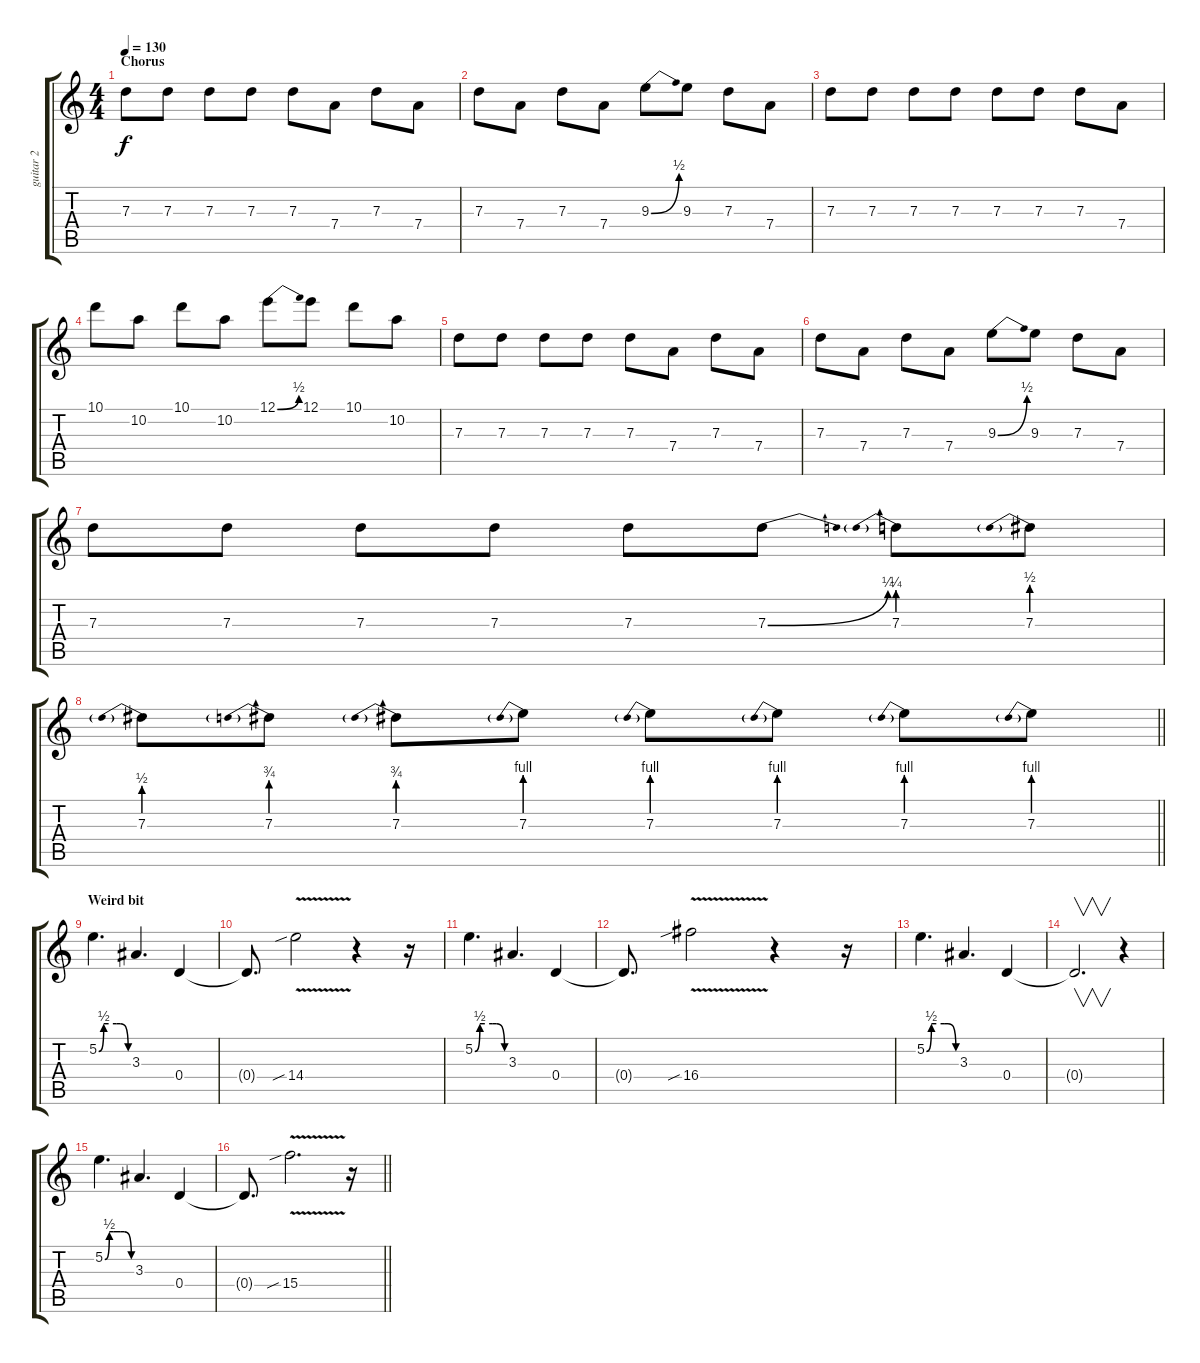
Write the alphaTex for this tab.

\track ("guitar 2" "guitar 2") {instrument overdrivenguitar}
\staff {score tabs}
\tuning (E4 B3 G3 D3 A2 D2) {hide}
\ts (4 4)
\section ("" "Chorus")
\tempo 130
\clef g2
\ks c
7.3.8{dy f} 7.3.8 7.3.8 7.3.8 7.3.8 7.4.8 7.3.8 7.4.8 |
7.3.8 7.4.8 7.3.8 7.4.8 9.3{be (bend 0 0 60 2)}.8 9.3.8 7.3.8 7.4.8 |
7.3.8 7.3.8 7.3.8 7.3.8 7.3.8 7.3.8 7.3.8 7.4.8 |
10.1.8 10.2.8 10.1.8 10.2.8 12.1{be (bend 0 0 60 2)}.8 12.1.8 10.1.8 10.2.8 |
7.3.8 7.3.8 7.3.8 7.3.8 7.3.8 7.4.8 7.3.8 7.4.8 |
7.3.8 7.4.8 7.3.8 7.4.8 9.3{be (bend 0 0 60 2)}.8 9.3.8 7.3.8 7.4.8 |
7.3.8 7.3.8 7.3.8 7.3.8 7.3.8 7.3{be (bend 0 0 60 1)}.8 7.3{be (prebend 0 1 60 1)}.8 7.3{be (prebend 0 2 60 2)}.8 |
\barLineRight lightlight
7.3{be (prebend 0 2 60 2)}.8 7.3{be (prebend 0 3 60 3)}.8 7.3{be (prebend 0 3 60 3)}.8 7.3{be (prebend 0 4 60 4)}.8 7.3{be (prebend 0 4 60 4)}.8 7.3{be (prebend 0 4 60 4)}.8 7.3{be (prebend 0 4 60 4)}.8 7.3{be (prebend 0 4 60 4)}.8 |
\section ("" "Weird bit")
5.2{be (custom 0 0 10 2 20 2 36 2 44 2 60 0)}.4{d} 3.3.4{d} 0.4.4 |
0.4{t}.8{d} 14.4{v sib}.2 r.4 r.16 |
5.2{be (custom 0 0 10 2 20 2 36 2 44 2 60 0)}.4{d} 3.3.4{d} 0.4.4 |
0.4{t}.8{d} 16.4{v sib}.2 r.4 r.16 |
5.2{be (custom 0 0 10 2 20 2 36 2 44 2 60 0)}.4{d} 3.3.4{d} 0.4.4 |
0.4{t}.2{v d} r.4 |
5.2{be (custom 0 0 10 2 20 2 36 2 44 2 60 0)}.4{d} 3.3.4{d} 0.4.4 |
\barLineRight lightlight
0.4{t}.8{d} 15.4{v sib}.2{d} r.16
